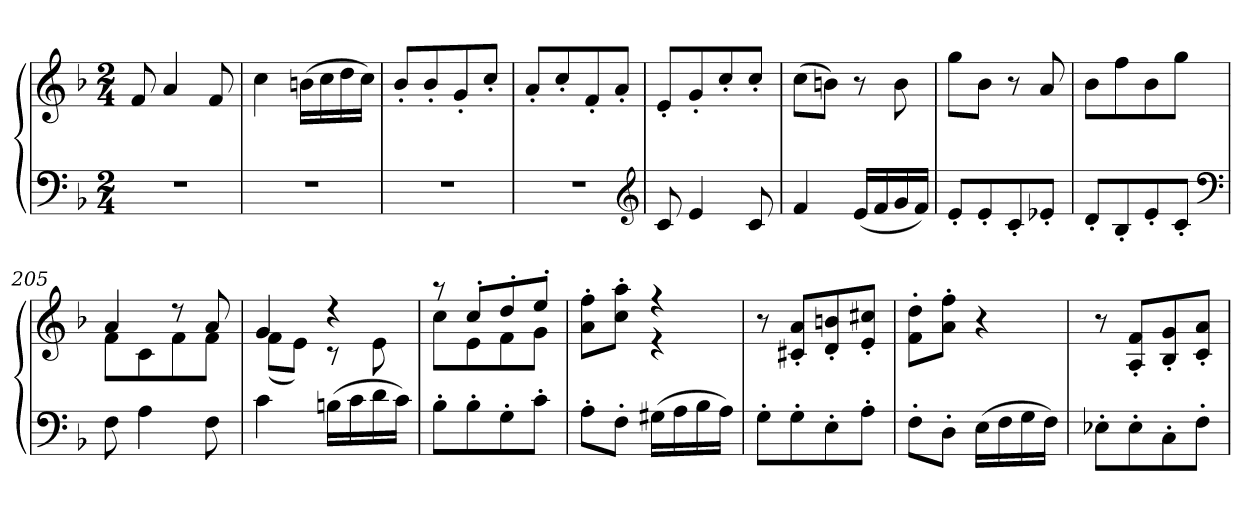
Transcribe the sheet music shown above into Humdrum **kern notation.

**kern	**kern
*part1	*part1
*staff2	*staff1
*clefF4	*clefG2
*k[b-]	*k[b-]
*F:	*F:
*M2/4	*M2/4
=	=
2r	8f
.	4a
.	8f
=198	=198
2r	4cc
.	(16bnLL
.	16cc
.	16dd
.	16ccJJ)
=199	=199
2r	8b-'L
.	8b-'
.	8g'
.	8cc'J
=200	=200
2r	8a'L
.	8cc'
.	8f'
.	8a'J
*clefG2	*
=201	=201
8c	8e'L
4e	8g'
.	8cc'
8c	8cc'J
=202	=202
4f	(8ccL
.	8bnJ)
(16eLL	8r
16f	.
16g	8b
16fJJ)	.
=203	=203
8e'L	8ggL
8e'	8b-J
8c'	8r
8e-X'J	8a
=204	=204
8d'L	8b-L
8B-'	8ff
8e'	8b-
8c'J	8ggJ
*clefF4	*
=205	=205
*	*^
8F	4a	8fL
4A	.	8c
.	8r	8f
8F	8a	8fJ
=206	=206	=206
4c	4g	(8fL
.	.	8eJ)
(16BnLL	4r	8r
16c	.	.
16d	.	8e
16cJJ)	.	.
=207	=207	=207
8B-'L	8r	8ccL
8B-'	8cc'L	8e
8G'	8dd'	8f
8c'J	8ee'J	8gJ
=208	=208	=208
8A'L	8a' 8ff'L	4ryy
8F'J	8cc' 8aa'J	.
(16G#XLL	4r	4r
16A	.	.
16B-	.	.
16AJJ)	.	.
*	*v	*v
=209	=209
8G'L	8r
8G'	8c#X' 8a'L
8E'	8d' 8bn'
8A'J	8e' 8cc#X'J
=210	=210
8F'L	8f' 8dd'L
8D'J	8a' 8ff'J
(16ELL	4r
16F	.
16G	.
16FJJ)	.
=211	=211
8E-X'L	8r
8E-'	8A' 8f'L
8C'	8B-' 8g'
8F'J	8c' 8a'J
=	=
*-	*-
